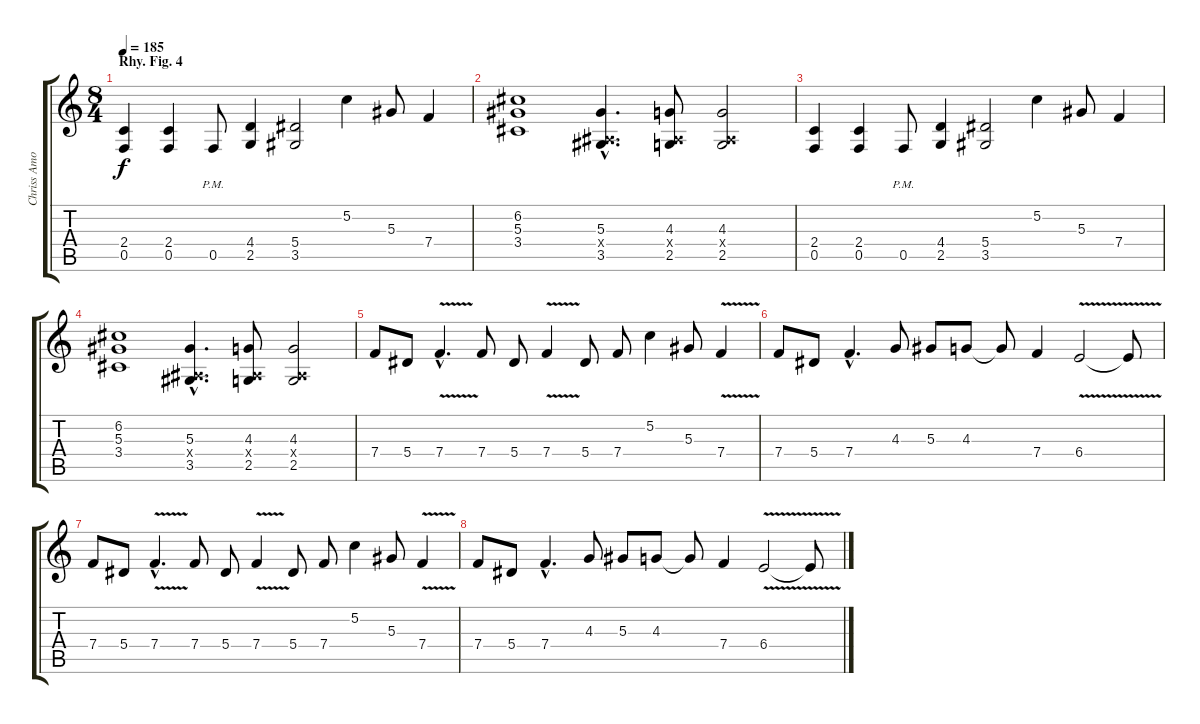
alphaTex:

\track ("Chriss Amott" "Chriss Amo") {instrument distortionguitar}
\staff {score tabs}
\tuning (C4 G3 Eb3 Bb2 F2 C2) {hide}
\ts (8 4)
\section ("" "Rhy. Fig. 4")
\tempo 185
\clef g2
\ks c
(2.4 0.5).4{dy f instrument distortionguitar} (2.4 0.5).4 0.5{pm}.8 (4.4 2.5).4 (5.4 3.5).2 5.2.4 5.3.8 7.4.4 |
(6.2 5.3 3.4).1 (5.3{hac} 0.4{hac x} 3.5{hac}).4{d} (4.3 0.4{x} 2.5).8 (4.3 0.4{x} 2.5).2 |
(2.4 0.5).4 (2.4 0.5).4 0.5{pm}.8 (4.4 2.5).4 (5.4 3.5).2 5.2.4 5.3.8 7.4.4 |
(6.2 5.3 3.4).1 (5.3{hac} 0.4{hac x} 3.5{hac}).4{d} (4.3 0.4{x} 2.5).8 (4.3 0.4{x} 2.5).2 |
7.4.8{instrument overdrivenguitar} 5.4.8 7.4{v hac}.4{d} 7.4.8 5.4.8 7.4{v}.4 5.4.8 7.4.8 5.2.4 5.3.8 7.4{v}.4 |
7.4.8 5.4.8 7.4{hac}.4{d} 4.3.8 5.3.8 4.3.8 4.3{t}.8 7.4.4 6.4{v}.2 6.4{t}.8 |
7.4.8 5.4.8 7.4{v hac}.4{d} 7.4.8 5.4.8 7.4{v}.4 5.4.8 7.4.8 5.2.4 5.3.8 7.4{v}.4 |
7.4.8 5.4.8 7.4{hac}.4{d} 4.3.8 5.3.8 4.3.8 4.3{t}.8 7.4.4 6.4{v}.2 6.4{t}.8
